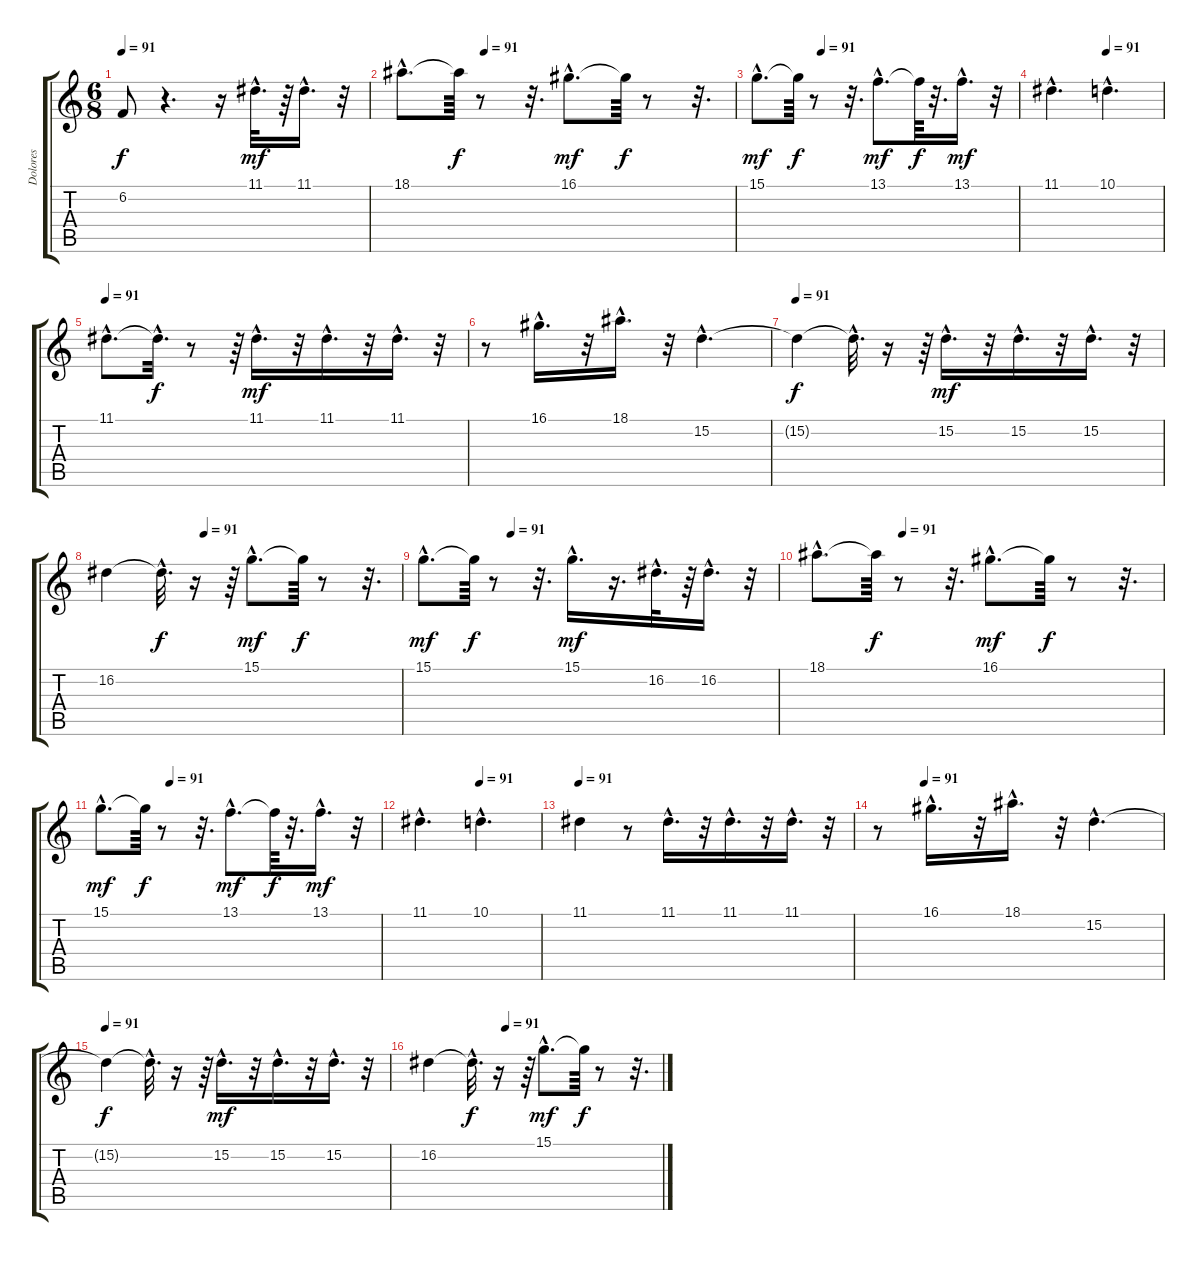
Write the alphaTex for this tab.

\track ("Dolores" "Dolores") {instrument panflute}
\staff {score tabs}
\tuning (E4 B3 G3 D3 A2 E2) {hide}
\ts (6 8)
\tempo 91
\clef g2
\ks c
6.2{t}.8{dy f} r.4{d} r.16 11.1{hac}.32{d dy mf} r.64 11.1{hac}.16{d} r.32 |
\tempo (91 0.25)
18.1{hac}.8{d} 18.1{t}.64{dy f} r.8 r.32{d} 16.1{hac}.8{d dy mf} 16.1{t}.64{dy f} r.8 r.32{d} |
\tempo (91 0.25)
15.1{hac}.8{d dy mf} 15.1{t}.64{dy f} r.8 r.32{d} 13.1{hac}.8{d dy mf} 13.1{t}.64{dy f} r.32{d} 13.1{hac}.16{d dy mf} r.32 |
\tempo (91 0.5)
11.1{hac}.4{d} 10.1{hac}.4{d} |
\tempo 91
11.1{hac}.8{d} 11.1{hac t}.32{d dy f} r.8 r.64 11.1{hac}.16{d dy mf} r.32 11.1{hac}.16{d} r.32 11.1{hac}.16{d} r.32 |
r.8 16.1{hac}.16{d} r.32 18.1{hac}.16{d} r.32 15.2{hac}.4{d} |
\tempo 91
15.2{t}.4{dy f} 15.2{hac t}.32{d} r.16 r.64 15.2{hac}.16{d dy mf} r.32 15.2{hac}.16{d} r.32 15.2{hac}.16{d} r.32 |
\tempo (91 0.3333333333333333)
16.2.4 16.2{hac t}.32{d dy f} r.16 r.64 15.1{hac}.8{d dy mf} 15.1{t}.64{dy f} r.8 r.32{d} |
\tempo (91 0.25)
15.1{hac}.8{d dy mf} 15.1{t}.64{dy f} r.8 r.32{d} 15.1{hac}.16{d dy mf} r.16{d} 16.2{hac}.32{d} r.64 16.2{hac}.16{d} r.32 |
\tempo (91 0.25)
18.1{hac}.8{d} 18.1{t}.64{dy f} r.8 r.32{d} 16.1{hac}.8{d dy mf} 16.1{t}.64{dy f} r.8 r.32{d} |
\tempo (91 0.25)
15.1{hac}.8{d dy mf} 15.1{t}.64{dy f} r.8 r.32{d} 13.1{hac}.8{d dy mf} 13.1{t}.64{dy f} r.32{d} 13.1{hac}.16{d dy mf} r.32 |
\tempo (91 0.5)
11.1{hac}.4{d} 10.1{hac}.4{d} |
\tempo 91
11.1.4 r.8 11.1{hac}.16{d} r.32 11.1{hac}.16{d} r.32 11.1{hac}.16{d} r.32 |
\tempo (91 0.16666666666666666)
r.8 16.1{hac}.16{d} r.32 18.1{hac}.16{d} r.32 15.2{hac}.4{d} |
\tempo 91
15.2{t}.4{dy f} 15.2{hac t}.32{d} r.16 r.64 15.2{hac}.16{d dy mf} r.32 15.2{hac}.16{d} r.32 15.2{hac}.16{d} r.32 |
\tempo (91 0.3333333333333333)
16.2.4 16.2{hac t}.32{d dy f} r.16 r.64 15.1{hac}.8{d dy mf} 15.1{t}.64{dy f} r.8 r.32{d}
